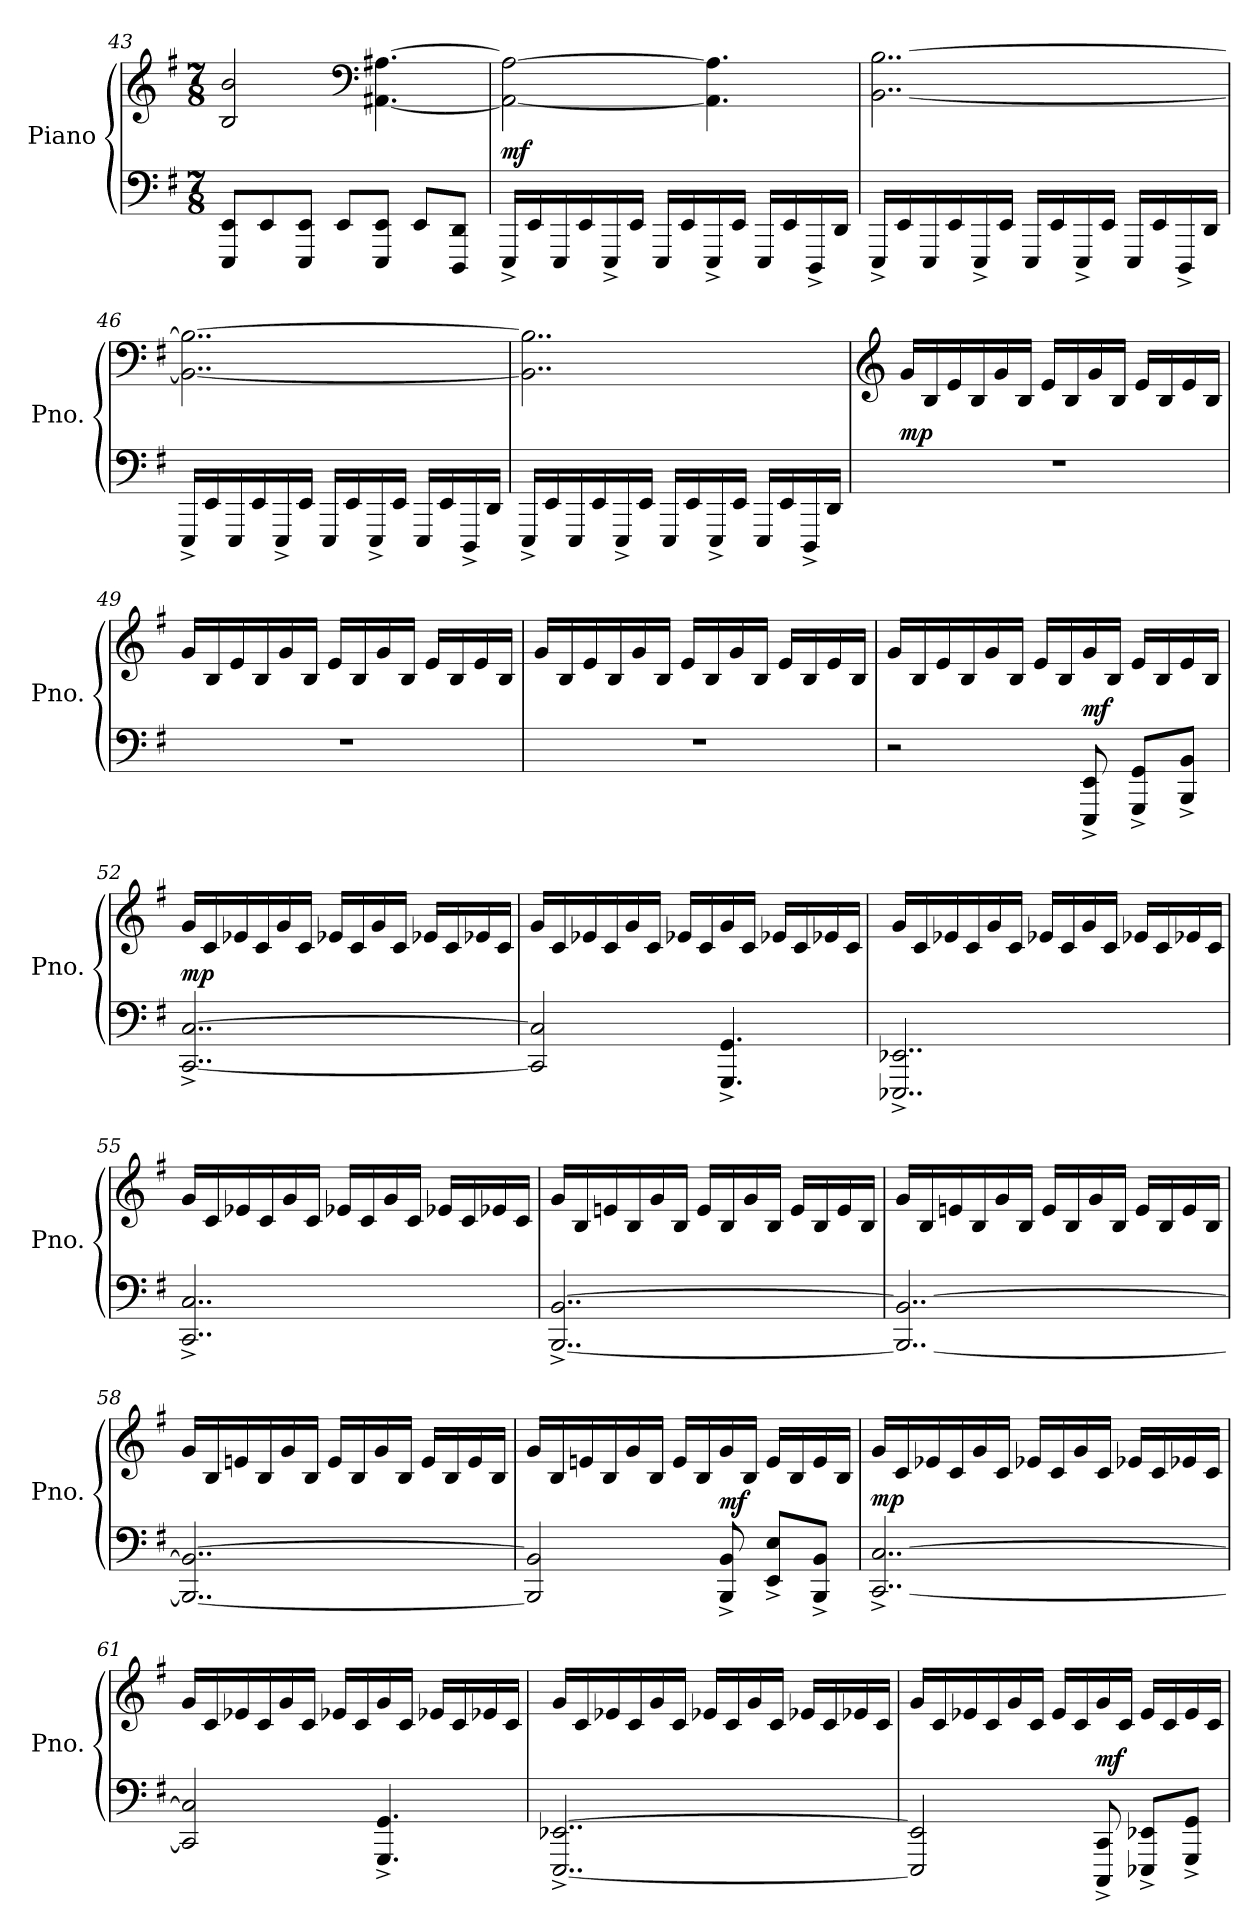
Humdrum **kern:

**kern	**kern	**dynam
*part1	*part1	*part1
*staff2	*staff1	*staff1/2
*I"Piano	*	*
*I'Pno.	*	*
!!LO:LB:g=z
*clefF4	*clefG2	*
*k[f#]	*k[f#]	*
*M7/8	*M7/8	*
=43	=43	=43
8EEE/ 8EE/L	2B/ 2b/	.
8EE/	.	.
8EEE/ 8EE/J	.	.
8EE/L	.	.
*	*clefF4	*
8EEE/ 8EE/J	[4.AA#X\ [4.A#X\	.
8EE/L	.	.
8DDD/ 8DD/J	.	.
=44	=44	=44
!	!	!LO:DY:a=2
16EEE^/LL	2AA#\_ 2A#\_	mf
16EE/	.	.
16EEE/	.	.
16EE/	.	.
16EEE^/	.	.
16EE/JJ	.	.
16EEE/LL	.	.
16EE/	.	.
16EEE^/	4.AA#\] 4.A#\]	.
16EE/JJ	.	.
16EEE/LL	.	.
16EE/	.	.
16DDD^/	.	.
16DD/JJ	.	.
!!LO:LB:g=z
=45	=45	=45
16EEE^/LL	[2..BB\ [2..B\	.
16EE/	.	.
16EEE/	.	.
16EE/	.	.
16EEE^/	.	.
16EE/JJ	.	.
16EEE/LL	.	.
16EE/	.	.
16EEE^/	.	.
16EE/JJ	.	.
16EEE/LL	.	.
16EE/	.	.
16DDD^/	.	.
16DD/JJ	.	.
=46	=46	=46
16EEE^/LL	2..BB\_ 2..B\_	.
16EE/	.	.
16EEE/	.	.
16EE/	.	.
16EEE^/	.	.
16EE/JJ	.	.
16EEE/LL	.	.
16EE/	.	.
16EEE^/	.	.
16EE/JJ	.	.
16EEE/LL	.	.
16EE/	.	.
16DDD^/	.	.
16DD/JJ	.	.
!!LO:LB:g=z
=47	=47	=47
16EEE^/LL	2..BB\] 2..B\]	.
16EE/	.	.
16EEE/	.	.
16EE/	.	.
16EEE^/	.	.
16EE/JJ	.	.
16EEE/LL	.	.
16EE/	.	.
16EEE^/	.	.
16EE/JJ	.	.
16EEE/LL	.	.
16EE/	.	.
16DDD^/	.	.
16DD/JJ	.	.
=48	=48	=48
*	*clefG2	*
!	!	!LO:DY:a=2
2..r	16g/LL	mp
.	16B/	.
.	16e/	.
.	16B/	.
.	16g/	.
.	16B/JJ	.
.	16e/LL	.
.	16B/	.
.	16g/	.
.	16B/JJ	.
.	16e/LL	.
.	16B/	.
.	16e/	.
.	16B/JJ	.
!!LO:LB:g=z
=49	=49	=49
2..r	16g/LL	.
.	16B/	.
.	16e/	.
.	16B/	.
.	16g/	.
.	16B/JJ	.
.	16e/LL	.
.	16B/	.
.	16g/	.
.	16B/JJ	.
.	16e/LL	.
.	16B/	.
.	16e/	.
.	16B/JJ	.
=50	=50	=50
2..r	16g/LL	.
.	16B/	.
.	16e/	.
.	16B/	.
.	16g/	.
.	16B/JJ	.
.	16e/LL	.
.	16B/	.
.	16g/	.
.	16B/JJ	.
.	16e/LL	.
.	16B/	.
.	16e/	.
.	16B/JJ	.
!!LO:PB:g=z
=51	=51	=51
2r	16g/LL	.
.	16B/	.
.	16e/	.
.	16B/	.
.	16g/	.
.	16B/JJ	.
.	16e/LL	.
.	16B/	.
!	!	!LO:DY:a=2
8EEE/^ 8EE/^	16g/	mf
.	16B/JJ	.
8GGG/^ 8GG/^L	16e/LL	.
.	16B/	.
8BBB/^ 8BB/^J	16e/	.
.	16B/JJ	.
=52	=52	=52
!	!	!LO:DY:a=2
[2..CC/^ [2..C/^	16g/LL	mp
.	16c/	.
.	16e-X/	.
.	16c/	.
.	16g/	.
.	16c/JJ	.
.	16e-X/LL	.
.	16c/	.
.	16g/	.
.	16c/JJ	.
.	16e-X/LL	.
.	16c/	.
.	16e-X/	.
.	16c/JJ	.
!!LO:LB:g=z
=53	=53	=53
2CC/] 2C/]	16g/LL	.
.	16c/	.
.	16e-X/	.
.	16c/	.
.	16g/	.
.	16c/JJ	.
.	16e-X/LL	.
.	16c/	.
4.GGG/^ 4.GG/^	16g/	.
.	16c/JJ	.
.	16e-X/LL	.
.	16c/	.
.	16e-X/	.
.	16c/JJ	.
=54	=54	=54
2..EEE-X/^ 2..EE-X/^	16g/LL	.
.	16c/	.
.	16e-X/	.
.	16c/	.
.	16g/	.
.	16c/JJ	.
.	16e-X/LL	.
.	16c/	.
.	16g/	.
.	16c/JJ	.
.	16e-X/LL	.
.	16c/	.
.	16e-X/	.
.	16c/JJ	.
!!LO:LB:g=z
=55	=55	=55
2..CC/^ 2..C/^	16g/LL	.
.	16c/	.
.	16e-X/	.
.	16c/	.
.	16g/	.
.	16c/JJ	.
.	16e-X/LL	.
.	16c/	.
.	16g/	.
.	16c/JJ	.
.	16e-X/LL	.
.	16c/	.
.	16e-X/	.
.	16c/JJ	.
=56	=56	=56
[2..BBB/^ [2..BB/^	16g/LL	.
.	16B/	.
.	16en/	.
.	16B/	.
.	16g/	.
.	16B/JJ	.
.	16e/LL	.
.	16B/	.
.	16g/	.
.	16B/JJ	.
.	16e/LL	.
.	16B/	.
.	16e/	.
.	16B/JJ	.
!!LO:LB:g=z
=57	=57	=57
2..BBB/_ 2..BB/_	16g/LL	.
.	16B/	.
.	16en/	.
.	16B/	.
.	16g/	.
.	16B/JJ	.
.	16e/LL	.
.	16B/	.
.	16g/	.
.	16B/JJ	.
.	16e/LL	.
.	16B/	.
.	16e/	.
.	16B/JJ	.
=58	=58	=58
2..BBB/_ 2..BB/_	16g/LL	.
.	16B/	.
.	16en/	.
.	16B/	.
.	16g/	.
.	16B/JJ	.
.	16e/LL	.
.	16B/	.
.	16g/	.
.	16B/JJ	.
.	16e/LL	.
.	16B/	.
.	16e/	.
.	16B/JJ	.
!!LO:LB:g=z
=59	=59	=59
2BBB/] 2BB/]	16g/LL	.
.	16B/	.
.	16en/	.
.	16B/	.
.	16g/	.
.	16B/JJ	.
.	16e/LL	.
.	16B/	.
!	!	!LO:DY:a=2
8BBB/^ 8BB/^	16g/	mf
.	16B/JJ	.
8EE/^ 8E/^L	16e/LL	.
.	16B/	.
8BBB/^ 8BB/^J	16e/	.
.	16B/JJ	.
=60	=60	=60
!	!	!LO:DY:a=2
[2..CC/^ [2..C/^	16g/LL	mp
.	16c/	.
.	16e-X/	.
.	16c/	.
.	16g/	.
.	16c/JJ	.
.	16e-X/LL	.
.	16c/	.
.	16g/	.
.	16c/JJ	.
.	16e-X/LL	.
.	16c/	.
.	16e-X/	.
.	16c/JJ	.
!!LO:PB:g=z
=61	=61	=61
2CC/] 2C/]	16g/LL	.
.	16c/	.
.	16e-X/	.
.	16c/	.
.	16g/	.
.	16c/JJ	.
.	16e-X/LL	.
.	16c/	.
4.GGG/^ 4.GG/^	16g/	.
.	16c/JJ	.
.	16e-X/LL	.
.	16c/	.
.	16e-X/	.
.	16c/JJ	.
=62	=62	=62
[2..EEE/^ [2..EE-X/^	16g/LL	.
.	16c/	.
.	16e-X/	.
.	16c/	.
.	16g/	.
.	16c/JJ	.
.	16e-X/LL	.
.	16c/	.
.	16g/	.
.	16c/JJ	.
.	16e-X/LL	.
.	16c/	.
.	16e-X/	.
.	16c/JJ	.
!!LO:LB:g=z
=63	=63	=63
2EEE/] 2EE-/]	16g/LL	.
.	16c/	.
.	16e-X/	.
.	16c/	.
.	16g/	.
.	16c/JJ	.
.	16e-/LL	.
.	16c/	.
!	!	!LO:DY:a=2
8CCC/^ 8CC/^	16g/	mf
.	16c/JJ	.
8EEE-X/^ 8EE-X/^L	16e-/LL	.
.	16c/	.
8GGG/^ 8GG/^J	16e-/	.
.	16c/JJ	.
=	=	=
*-	*-	*-
